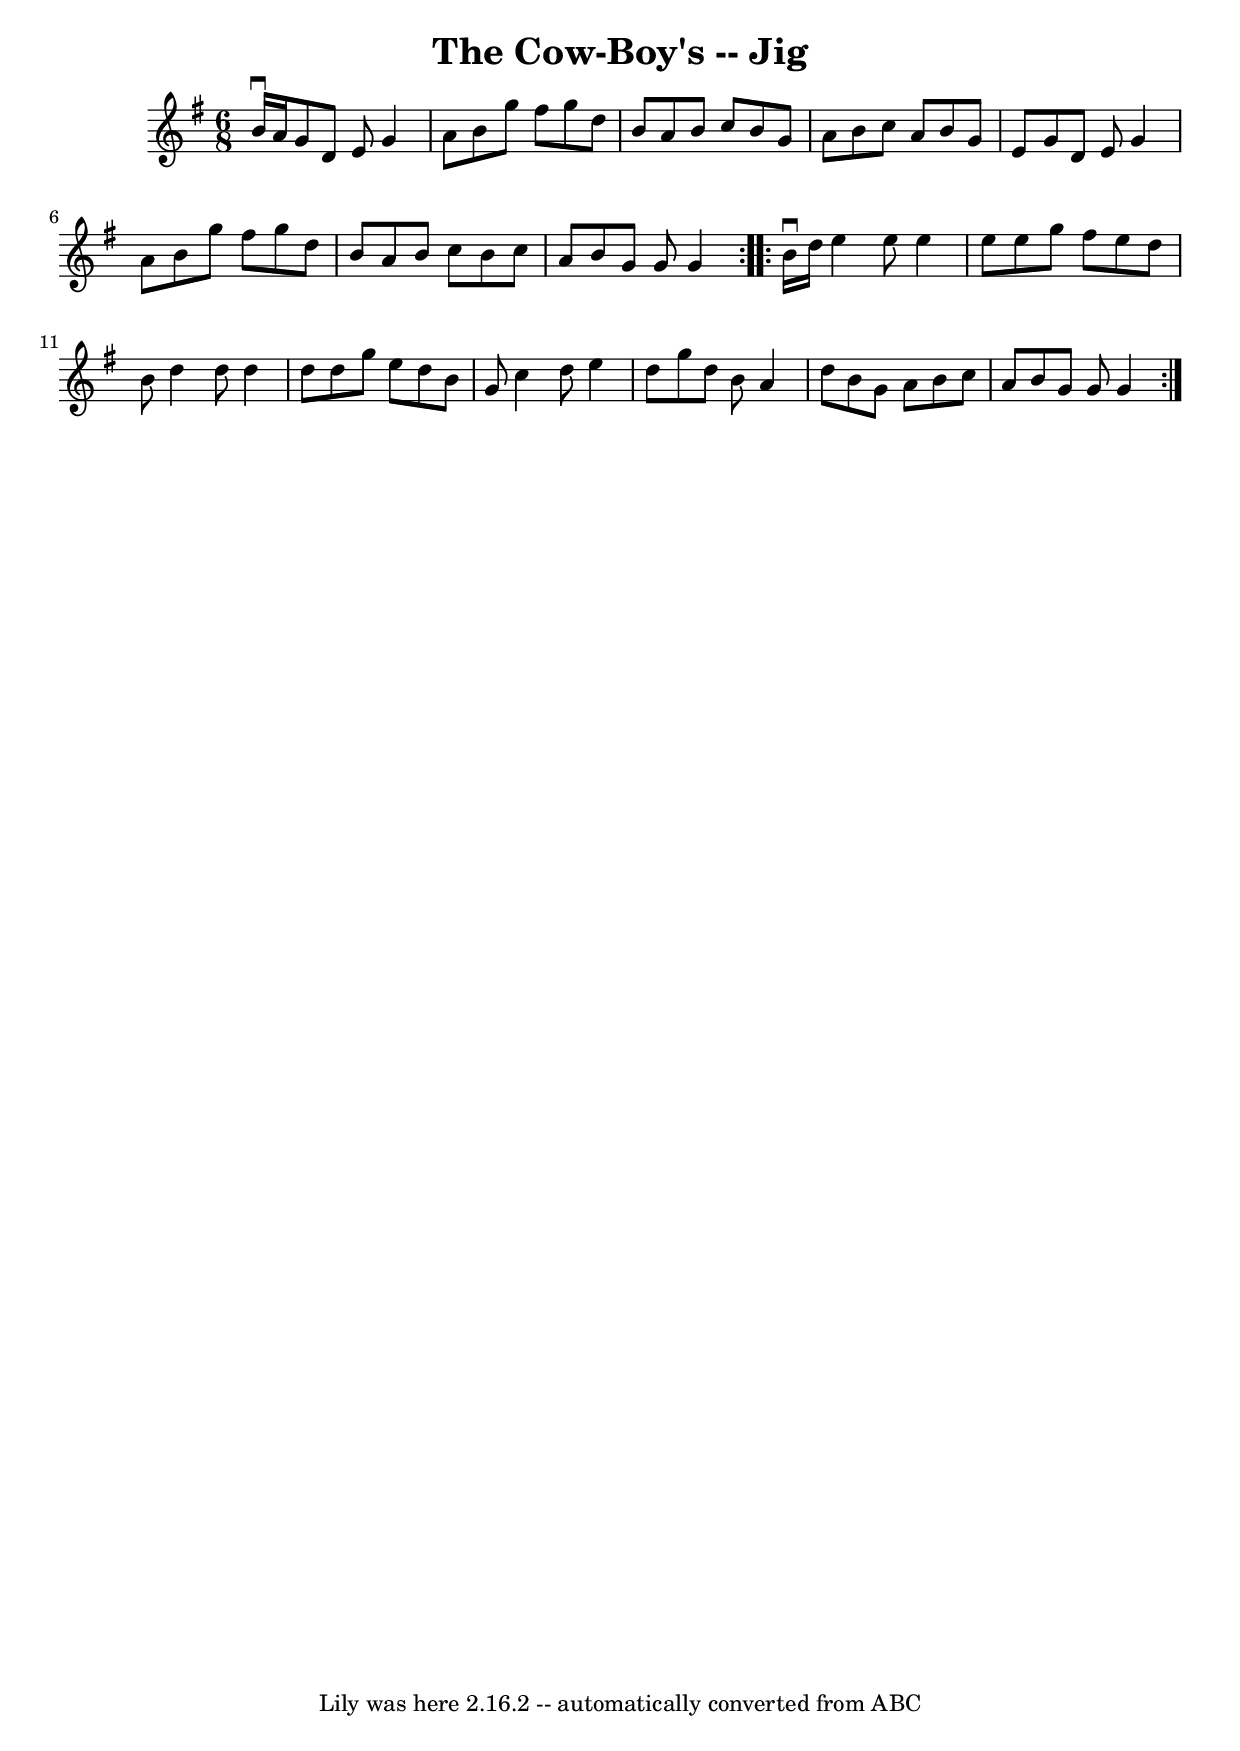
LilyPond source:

\version "2.7.40"
\include "Mammoth.ily"
\header {
	%% book = "Ryan's Mammoth Collection"
	crossRefNumber = "1"
	footnotes = "\\\\84 427"
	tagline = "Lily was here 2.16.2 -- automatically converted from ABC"
	title = "The Cow-Boy's -- Jig"
}
voicedefault =  {


\repeat volta 2 {
\time 6/8 
\key g \major b'16^\downbow a'16  |
 g'8 d'8 e'8 
 g'4 a'8    |
 b'8 g''8 fis''8 g''8 d''8 b'8    
|
 a'8 b'8 c''8 b'8 g'8 a'8    |
 b'8 c''8    
a'8 b'8 g'8 e'8    |
 g'8 d'8 e'8 g'4 a'8    
|
 b'8 g''8 fis''8 g''8 d''8 b'8    |
 a'8    
b'8 c''8 b'8 c''8 a'8    |
 b'8 g'8 g'8 g'4  }     
\repeat volta 2 { b'16^\downbow d''16  |
 e''4 e''8 e''4   
 e''8    |
 e''8 g''8 fis''8 e''8 d''8 b'8    |
   
d''4 d''8 d''4 d''8    |
 d''8 g''8 e''8 d''8 b'8  
 g'8    |
 c''4 d''8 e''4 d''8    |
 g''8 d''8   
 b'8 a'4 d''8    |
 b'8 g'8 a'8 b'8 c''8 a'8    
|
 b'8 g'8 g'8 g'4  }   
}

\score{
    <<

	\context Staff="default"
	{
	    \voicedefault 
	}

    >>
	\layout {
	}
	\midi {}
}
